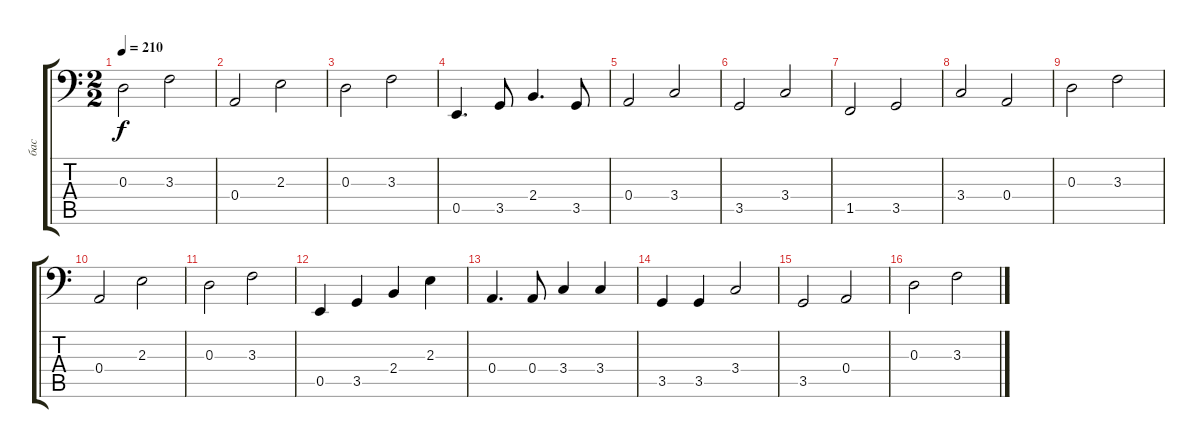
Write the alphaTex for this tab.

\track ("бас" "бас") {instrument acousticbass}
\staff {score tabs}
\tuning (C3 G2 D2 A1 E1 B0) {hide}
\ts (2 2)
\tempo 210
\clef f4
\ks c
0.3.2{dy f} 3.3.2 |
0.4.2 2.3.2 |
0.3.2 3.3.2 |
0.5.4{d} 3.5.8 2.4.4{d} 3.5.8 |
0.4.2 3.4.2 |
3.5.2 3.4.2 |
1.5.2 3.5.2 |
3.4.2 0.4.2 |
0.3.2 3.3.2 |
0.4.2 2.3.2 |
0.3.2 3.3.2 |
0.5.4 3.5.4 2.4.4 2.3.4 |
0.4.4{d} 0.4.8 3.4.4 3.4.4 |
3.5.4 3.5.4 3.4.2 |
3.5.2 0.4.2 |
0.3.2 3.3.2
